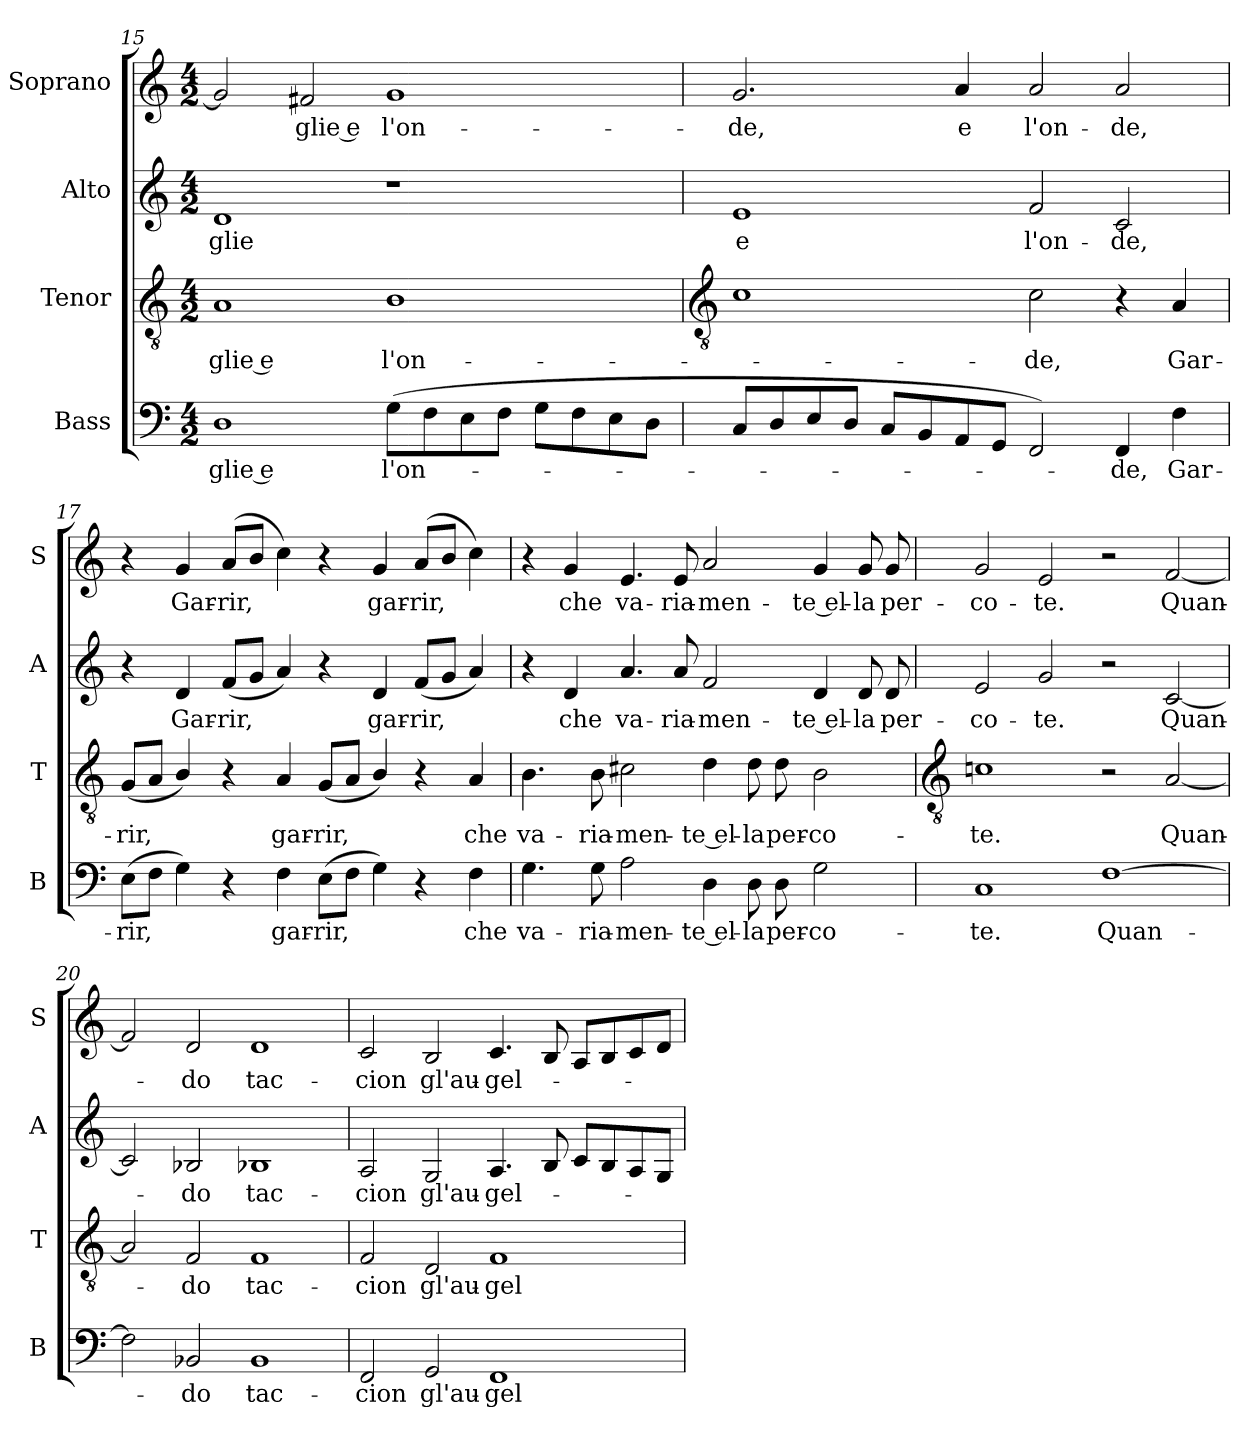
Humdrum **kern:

**kern	**text	**kern	**text	**kern	**text	**kern	**text
*part4	*part4	*part3	*part3	*part2	*part2	*part1	*part1
*staff4	*staff4	*staff3	*staff3	*staff2	*staff2	*staff1	*staff1
*I"Bass	*	*I"Tenor	*	*I"Alto	*	*I"Soprano	*
*I'B	*	*I'T	*	*I'A	*	*I'S	*
*clefF4	*	*clefGv2	*	*clefG2	*	*clefG2	*
*k[]	*	*k[]	*	*k[]	*	*k[]	*
*C:	*	*C:	*	*C:	*	*C:	*
*M4/2	*	*M4/2	*	*M4/2	*	*M4/2	*
=15	=15	=15	=15	=15	=15	=15	=15
!	!LO:LY:b	!	!LO:LY:b	!	!LO:LY:b	!	!
1D	glie e	1A	glie e	1d	glie	2g]	.
!	!	!	!	!	!	!	!LO:LY:b
.	.	.	.	.	.	2f#X	glie e
!	!LO:LY:b	!	!LO:LY:b	!	!	!	!LO:LY:b
(<8GL	l'on-	1B	l'on-	1r	.	1g	l'on-
8F	.	.	.	.	.	.	.
8E	.	.	.	.	.	.	.
8FJ	.	.	.	.	.	.	.
8GL	.	.	.	.	.	.	.
8F	.	.	.	.	.	.	.
8E	.	.	.	.	.	.	.
8DJ	.	.	.	.	.	.	.
!!LO:LB:g=z
=16	=16	=16	=16	=16	=16	=16	=16
*	*	*clefGv2	*	*	*	*	*
!	!	!	!	!	!LO:LY:b	!	!LO:LY:b
8C/L	.	1c	.	1e	e	2.g	-de,
8D/	.	.	.	.	.	.	.
8E/	.	.	.	.	.	.	.
8D/J	.	.	.	.	.	.	.
8CL	.	.	.	.	.	.	.
8BB	.	.	.	.	.	.	.
!	!	!	!	!	!	!	!LO:LY:b
8AA	.	.	.	.	.	4a	e
8GGJ	.	.	.	.	.	.	.
!	!	!	!LO:LY:b	!	!LO:LY:b	!	!LO:LY:b
2FF)	.	2c	de,	2f	l'on-	2a	l'on-
!	!LO:LY:b	!	!	!	!LO:LY:b	!	!LO:LY:b
4FF	de,	4r	.	2c	-de,	2a	-de,
!	!LO:LY:b	!	!LO:LY:b	!	!	!	!
4F	Gar-	4A	Gar-	.	.	.	.
=17	=17	=17	=17	=17	=17	=17	=17
!	!LO:LY:b	!	!LO:LY:b	!	!	!	!
(>8EL	-rir,	(<8GL	-rir,	4r	.	4r	.
8FJ	.	8AJ	.	.	.	.	.
!	!	!	!	!	!LO:LY:b	!	!LO:LY:b
4G)	.	4B/)	.	4d	Gar-	4g	Gar-
!	!	!	!	!	!LO:LY:b	!	!LO:LY:b
4r	.	4r	.	(<8fL	-rir,	(<8aL	-rir,
.	.	.	.	8gJ	.	8bJ	.
!	!LO:LY:b	!	!LO:LY:b	!	!	!	!
4F	gar-	4A	gar-	4a)	.	4cc)	.
!	!LO:LY:b	!	!LO:LY:b	!	!	!	!
(>8EL	-rir,	(<8GL	-rir,	4r	.	4r	.
8FJ	.	8AJ	.	.	.	.	.
!	!	!	!	!	!LO:LY:b	!	!LO:LY:b
4G)	.	4B/)	.	4d	gar-	4g	gar-
!	!	!	!	!	!LO:LY:b	!	!LO:LY:b
4r	.	4r	.	(<8fL	-rir,	(<8aL	-rir,
.	.	.	.	8gJ	.	8bJ	.
!	!LO:LY:b	!	!LO:LY:b	!	!	!	!
4F	che	4A	che	4a)	.	4cc)	.
=18	=18	=18	=18	=18	=18	=18	=18
!	!LO:LY:b	!	!LO:LY:b	!	!	!	!
4.G	va-	4.B	va-	4r	.	4r	.
!	!	!	!	!	!LO:LY:b	!	!LO:LY:b
.	.	.	.	4d	che	4g	che
!	!LO:LY:b	!	!LO:LY:b	!	!	!	!
8G	-ria-	8B	-ria-	.	.	.	.
!	!LO:LY:b	!	!LO:LY:b	!	!LO:LY:b	!	!LO:LY:b
2A	-men-	2c#X	-men-	4.a	va-	4.e	va-
!	!	!	!	!	!LO:LY:b	!	!LO:LY:b
.	.	.	.	8a	-ria-	8e	-ria-
!	!LO:LY:b	!	!LO:LY:b	!	!LO:LY:b	!	!LO:LY:b
4D	-te el-	4d	-te el-	2f	-men-	2a	-men-
!	!LO:LY:b	!	!LO:LY:b	!	!	!	!
8D	-la	8d	-la	.	.	.	.
!	!LO:LY:b	!	!LO:LY:b	!	!	!	!
8D	per-	8d	per-	.	.	.	.
!	!LO:LY:b	!	!LO:LY:b	!	!LO:LY:b	!	!LO:LY:b
2G	-co-	2B	-co-	4d	-te el-	4g	-te el-
!	!	!	!	!	!LO:LY:b	!	!LO:LY:b
.	.	.	.	8d	-la	8g	-la
!	!	!	!	!	!LO:LY:b	!	!LO:LY:b
.	.	.	.	8d	per-	8g	per-
!!LO:LB:g=z
=19	=19	=19	=19	=19	=19	=19	=19
*	*	*clefGv2	*	*	*	*	*
!	!LO:LY:b	!	!LO:LY:b	!	!LO:LY:b	!	!LO:LY:b
1C	-te.	1cn	-te.	2e	-co-	2g	-co-
!	!	!	!	!	!LO:LY:b	!	!LO:LY:b
.	.	.	.	2g	-te.	2e	-te.
!	!LO:LY:b	!	!	!	!	!	!
[1F	Quan-	2r	.	2r	.	2r	.
!	!	!	!LO:LY:b	!	!LO:LY:b	!	!LO:LY:b
.	.	[2A	Quan-	[2c	Quan-	[2f	Quan-
=20	=20	=20	=20	=20	=20	=20	=20
2F]	.	2A]	.	2c]	.	2f]	.
!	!LO:LY:b	!	!LO:LY:b	!	!LO:LY:b	!	!LO:LY:b
2BB-X	do	2F	do	2B-X	do	2d	do
!	!LO:LY:b	!	!LO:LY:b	!	!LO:LY:b	!	!LO:LY:b
1BB-	tac-	1F	tac-	1B-X	tac-	1d	tac-
=21	=21	=21	=21	=21	=21	=21	=21
!	!LO:LY:b	!	!LO:LY:b	!	!LO:LY:b	!	!LO:LY:b
2FF	-cion	2F	-cion	2A	-cion	2c	-cion
!	!LO:LY:b	!	!LO:LY:b	!	!LO:LY:b	!	!LO:LY:b
2GG	gl'au-	2D	gl'au-	2G	gl'au-	2B	gl'au-
!	!LO:LY:b	!	!LO:LY:b	!	!LO:LY:b	!	!LO:LY:b
1FF	-gel-	1F	-gel-	4.A	-gel-	4.c	-gel-
.	.	.	.	8B	.	8B	.
.	.	.	.	8cL	.	8AL	.
.	.	.	.	8B	.	8B	.
.	.	.	.	8A	.	8c	.
.	.	.	.	8GJ	.	8dJ	.
=	=	=	=	=	=	=	=
*-	*-	*-	*-	*-	*-	*-	*-
